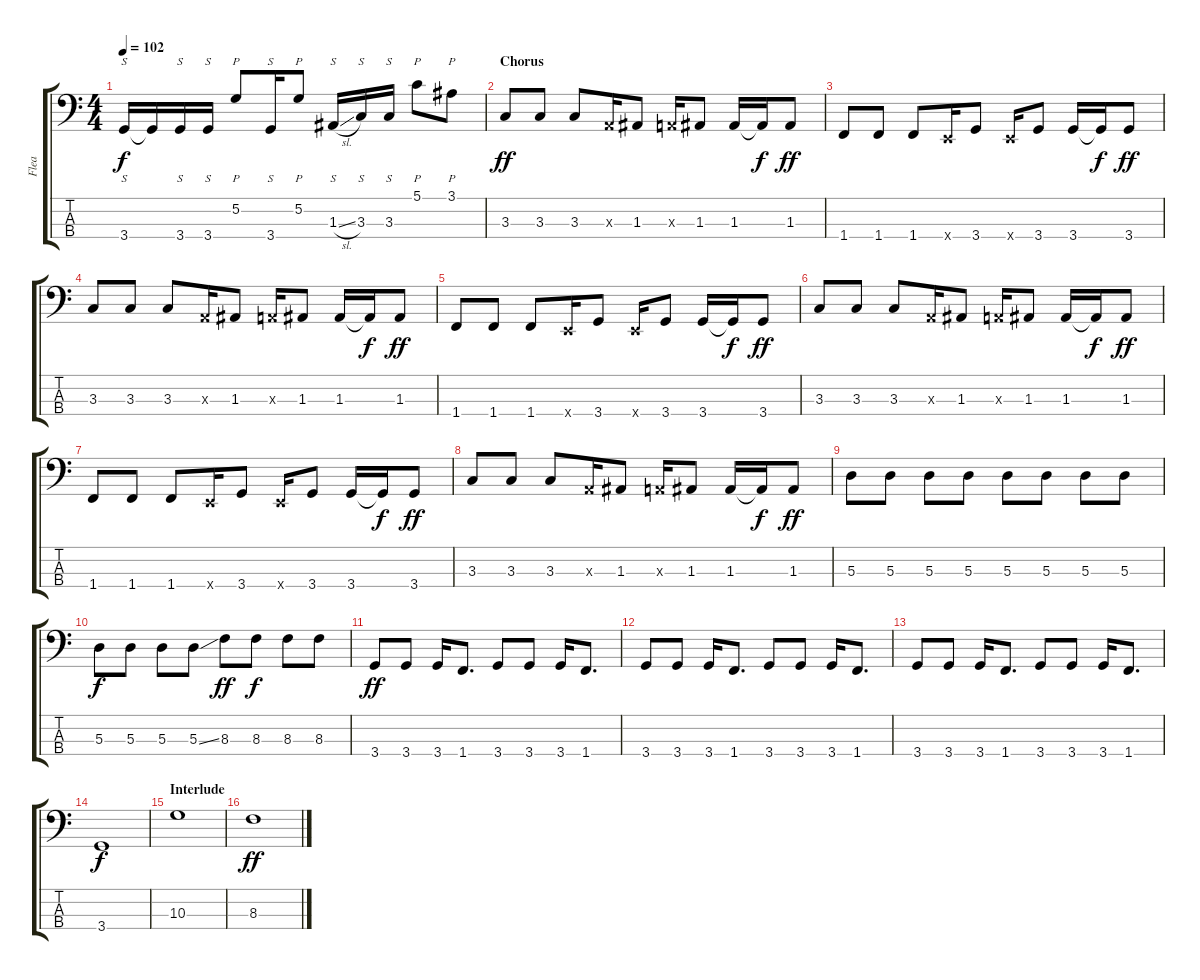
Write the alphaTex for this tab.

\track ("Flea" "Flea") {instrument electricbassfinger}
\staff {score tabs}
\tuning (G2 D2 A1 E1) {hide}
\ts (4 4)
\tempo 102
\clef f4
\ks c
3.4.16{s dy f} 3.4{t}.16 3.4.16{s} 3.4.16{s} 5.2.8{p} 3.4.16{s} 5.2.8{p} 1.3{sl}.16{s} 3.3.16{s} 3.3.16{s} 5.1.8{p} 3.1.8{p} |
\section ("" "Chorus")
3.3.8{dy ff} 3.3.8 3.3.8 0.3{x}.16 1.3.8 0.3{x}.16 1.3.8 1.3.16 1.3{t}.16{dy f} 1.3.8{dy ff} |
1.4.8 1.4.8 1.4.8 0.4{x}.16 3.4.8 0.4{x}.16 3.4.8 3.4.16 3.4{t}.16{dy f} 3.4.8{dy ff} |
3.3.8 3.3.8 3.3.8 0.3{x}.16 1.3.8 0.3{x}.16 1.3.8 1.3.16 1.3{t}.16{dy f} 1.3.8{dy ff} |
1.4.8 1.4.8 1.4.8 0.4{x}.16 3.4.8 0.4{x}.16 3.4.8 3.4.16 3.4{t}.16{dy f} 3.4.8{dy ff} |
3.3.8 3.3.8 3.3.8 0.3{x}.16 1.3.8 0.3{x}.16 1.3.8 1.3.16 1.3{t}.16{dy f} 1.3.8{dy ff} |
1.4.8 1.4.8 1.4.8 0.4{x}.16 3.4.8 0.4{x}.16 3.4.8 3.4.16 3.4{t}.16{dy f} 3.4.8{dy ff} |
3.3.8 3.3.8 3.3.8 0.3{x}.16 1.3.8 0.3{x}.16 1.3.8 1.3.16 1.3{t}.16{dy f} 1.3.8{dy ff} |
5.3.8 5.3.8 5.3.8 5.3.8 5.3.8 5.3.8 5.3.8 5.3.8 |
5.3.8{dy f} 5.3.8 5.3.8 5.3{ss}.8 8.3.8{dy ff} 8.3.8{dy f} 8.3.8 8.3.8 |
3.4.8{dy ff} 3.4.8 3.4.16 1.4.8{d} 3.4.8 3.4.8 3.4.16 1.4.8{d} |
3.4.8 3.4.8 3.4.16 1.4.8{d} 3.4.8 3.4.8 3.4.16 1.4.8{d} |
3.4.8 3.4.8 3.4.16 1.4.8{d} 3.4.8 3.4.8 3.4.16 1.4.8{d} |
3.4.1{dy f} |
\section ("" "Interlude")
10.3.1 |
8.3.1{dy ff}
